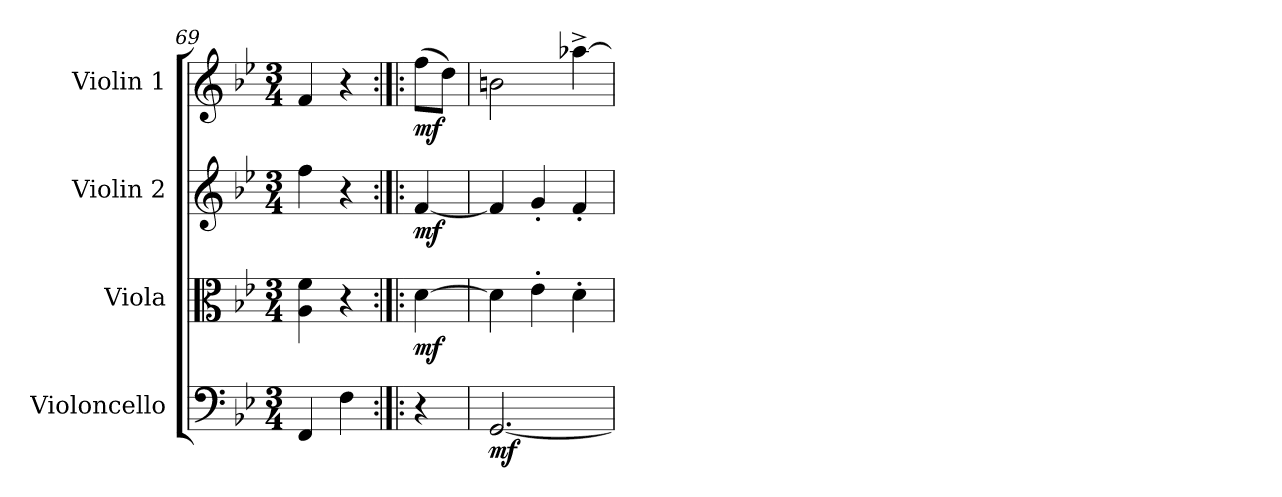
**kern	**dynam	**kern	**dynam	**kern	**dynam	**kern	**dynam
*part4	*part4	*part3	*part3	*part2	*part2	*part1	*part1
*staff4	*staff4	*staff3	*staff3	*staff2	*staff2	*staff1	*staff1
*I"Violoncello	*	*I"Viola	*	*I"Violin 2	*	*I"Violin 1	*
*I'Vc	*	*I'Vla	*	*I'Vln	*	*I'Vln	*
*clefF4	*	*clefC3	*	*clefG2	*	*clefG2	*
*k[b-e-]	*	*k[b-e-]	*	*k[b-e-]	*	*k[b-e-]	*
*M3/4	*	*M3/4	*	*M3/4	*	*M3/4	*
=69X3	=69X3	=69X3	=69X3	=69X3	=69X3	=69X3	=69X3
4FF/	.	4A\ 4f\	.	4ff\	.	4f/	.
4F\	.	4r	.	4r	.	4r	.
=70:|!|:	=70:|!|:	=70:|!|:	=70:|!|:	=70:|!|:	=70:|!|:	=70:|!|:	=70:|!|:
!	!	!	!LO:DY:b	!	!LO:DY:b	!	!LO:DY:b
4r	.	[4d\	mf	[4f/	mf	(8ff\L	mf
.	.	.	.	.	.	8dd\J)	.
=71	=71	=71	=71	=71	=71	=71	=71
!	!LO:DY:b	!	!	!	!	!	!
[2.GG/	mf	4d\]	.	4f/]	.	2bn\	.
.	.	4e-'\	.	4g'/	.	.	.
.	.	4d'\	.	4f'/	.	[4aa-X^\	.
=	=	=	=	=	=	=	=
*-	*-	*-	*-	*-	*-	*-	*-
